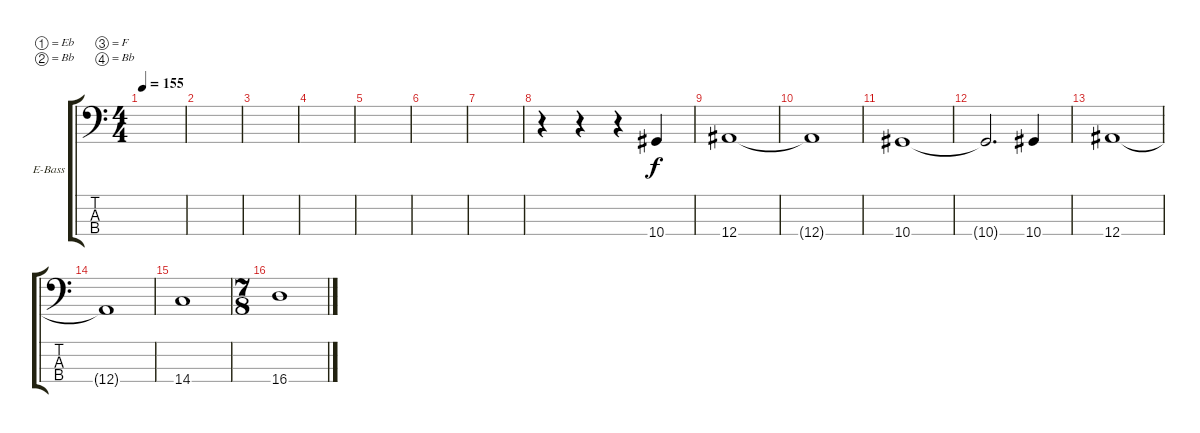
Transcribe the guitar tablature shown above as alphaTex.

\defaultSystemsLayout 4
\bracketExtendMode groupsimilarinstruments
\firstSystemTrackNameOrientation horizontal
\otherSystemsTrackNameOrientation horizontal
\track ("Bass" "E-Bass") {instrument electricbassfinger}
\staff {score tabs}
\tuning (Eb2 Bb1 F1 Bb0)
\ts (4 4)
\tempo 155
\clef f4
\ks c
|
|
|
|
|
|
|
r.4 r.4 r.4 10.4.4 |
12.4.1 |
12.4{t}.1 |
10.4.1 |
10.4{t}.2{d} 10.4.4 |
12.4.1 |
12.4{t}.1 |
14.4.1 |
\ts (7 8)
16.4.1
